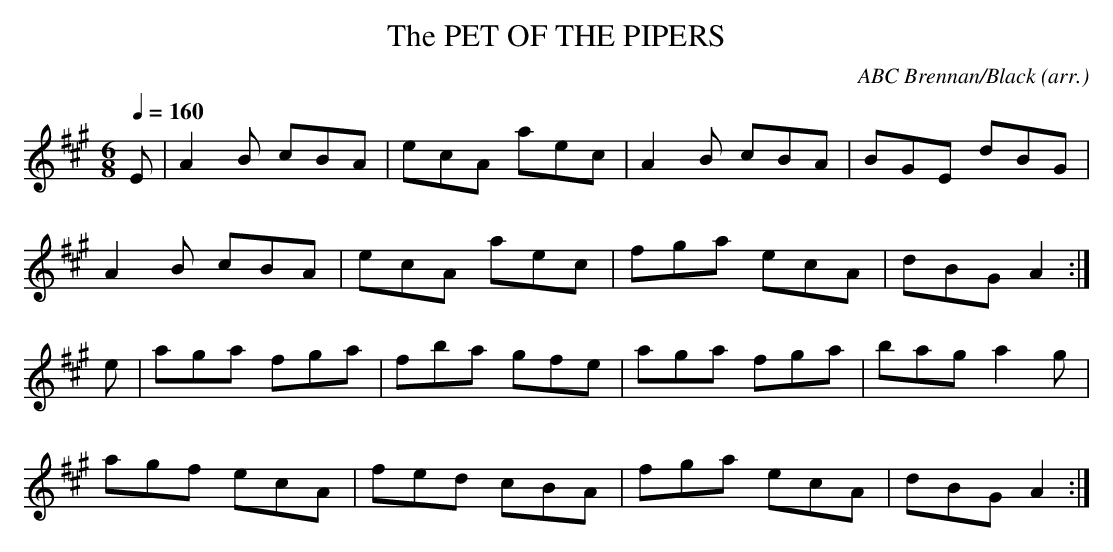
X:1
T:PET OF THE PIPERS, The
C:ABC Brennan/Black (arr.)
Q:1/4=160
M:6/8
L:1/8
K:A
E|A2B cBA|ecA aec|A2B cBA|BGE dBG|
A2B cBA|ecA aec|fga ecA|dBG A2:|
e|aga fga|fba gfe|aga fga|bag a2g|
agf ecA|fed cBA|fga ecA|dBG A2:|
